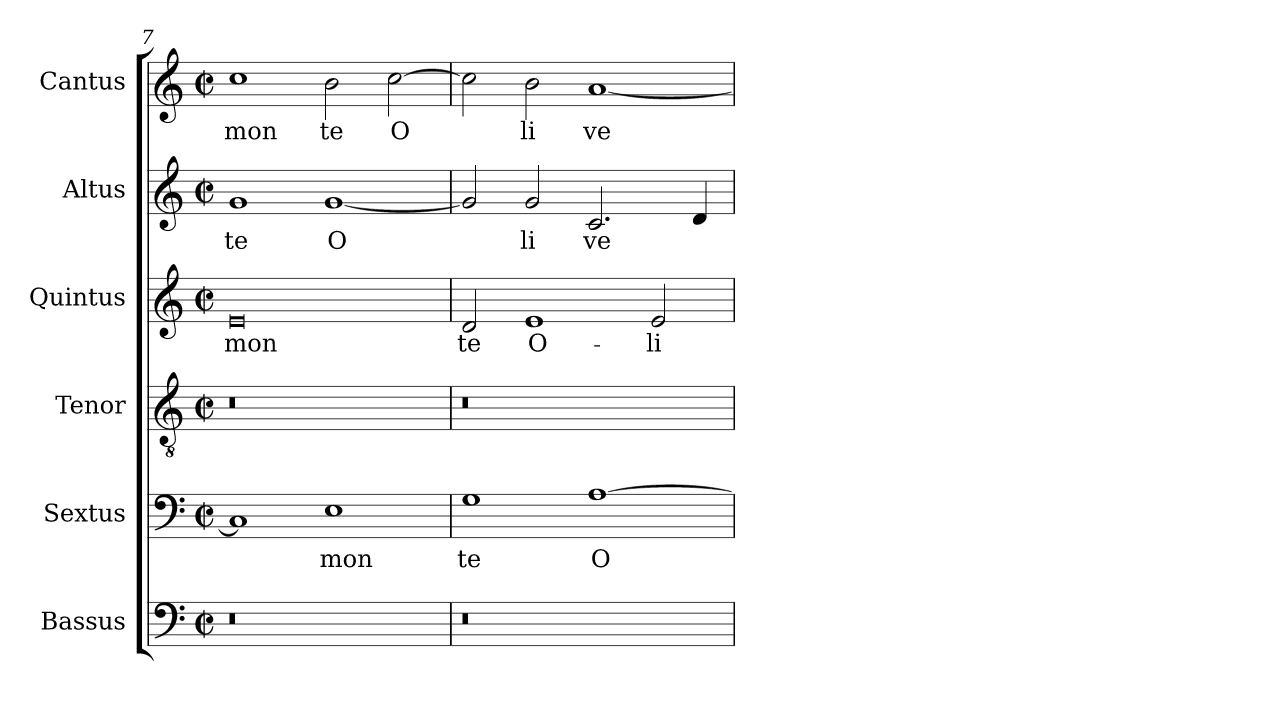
**kern	**kern	**text	**kern	**kern	**text	**kern	**text	**kern	**text
*part6	*part5	*part5	*part4	*part3	*part3	*part2	*part2	*part1	*part1
*staff6	*staff5	*staff5	*staff4	*staff3	*staff3	*staff2	*staff2	*staff1	*staff1
*I"Bassus	*I"Sextus	*	*I"Tenor	*I"Quintus	*	*I"Altus	*	*I"Cantus	*
*clefF4	*clefF4	*	*clefGv2	*clefG2	*	*clefG2	*	*clefG2	*
*k[]	*k[]	*	*k[]	*k[]	*	*k[]	*	*k[]	*
*C:	*C:	*	*C:	*C:	*	*C:	*	*C:	*
*M2/2	*M2/2	*	*M2/2	*M2/2	*	*M2/2	*	*M2/2	*
*met(c|)	*met(c|)	*	*met(c|)	*met(c|)	*	*met(c|)	*	*met(c|)	*
=7	=7	=7	=7	=7	=7	=7	=7	=7	=7
!	!	!LO:LY:b:cj	!	!	!LO:LY:b:cj	!	!LO:LY:b:cj	!	!LO:LY:b:cj
0r	1C]	.	0r	0e	mon	1g	te	1cc	mon
!	!	!LO:LY:b:cj	!	!	!	!	!LO:LY:b:cj	!	!LO:LY:b:cj
.	1E	mon	.	.	.	[<1g	O	2b\	te
!	!	!	!	!	!	!	!	!	!LO:LY:b:cj
.	.	.	.	.	.	.	.	[<2cc\	O
!!LO:LB:g=z
=8	=8	=8	=8	=8	=8	=8	=8	=8	=8
!	!	!LO:LY:b:cj	!	!	!LO:LY:b:cj	!	!LO:LY:b:cj	!	!LO:LY:b:cj
0r	1G	te	0r	2d/	te	2g/]	.	2cc\]	.
!	!	!	!	!	!LO:LY:b:cj	!	!LO:LY:b:cj	!	!LO:LY:b:cj
.	.	.	.	1e	O-	2g/	li	2b\	li
!	!	!LO:LY:b:cj	!	!	!	!	!LO:LY:b:cj	!	!LO:LY:b:cj
.	[>1A	O	.	.	.	2.c/	ve	[<1a	ve
!	!	!	!	!	!LO:LY:b:cj	!	!	!	!
.	.	.	.	2e/	-li-	.	.	.	.
!	!	!	!	!	!	!	!LO:LY:b:cj	!	!
.	.	.	.	.	.	4d/	.	.	.
=	=	=	=	=	=	=	=	=	=
*-	*-	*-	*-	*-	*-	*-	*-	*-	*-
